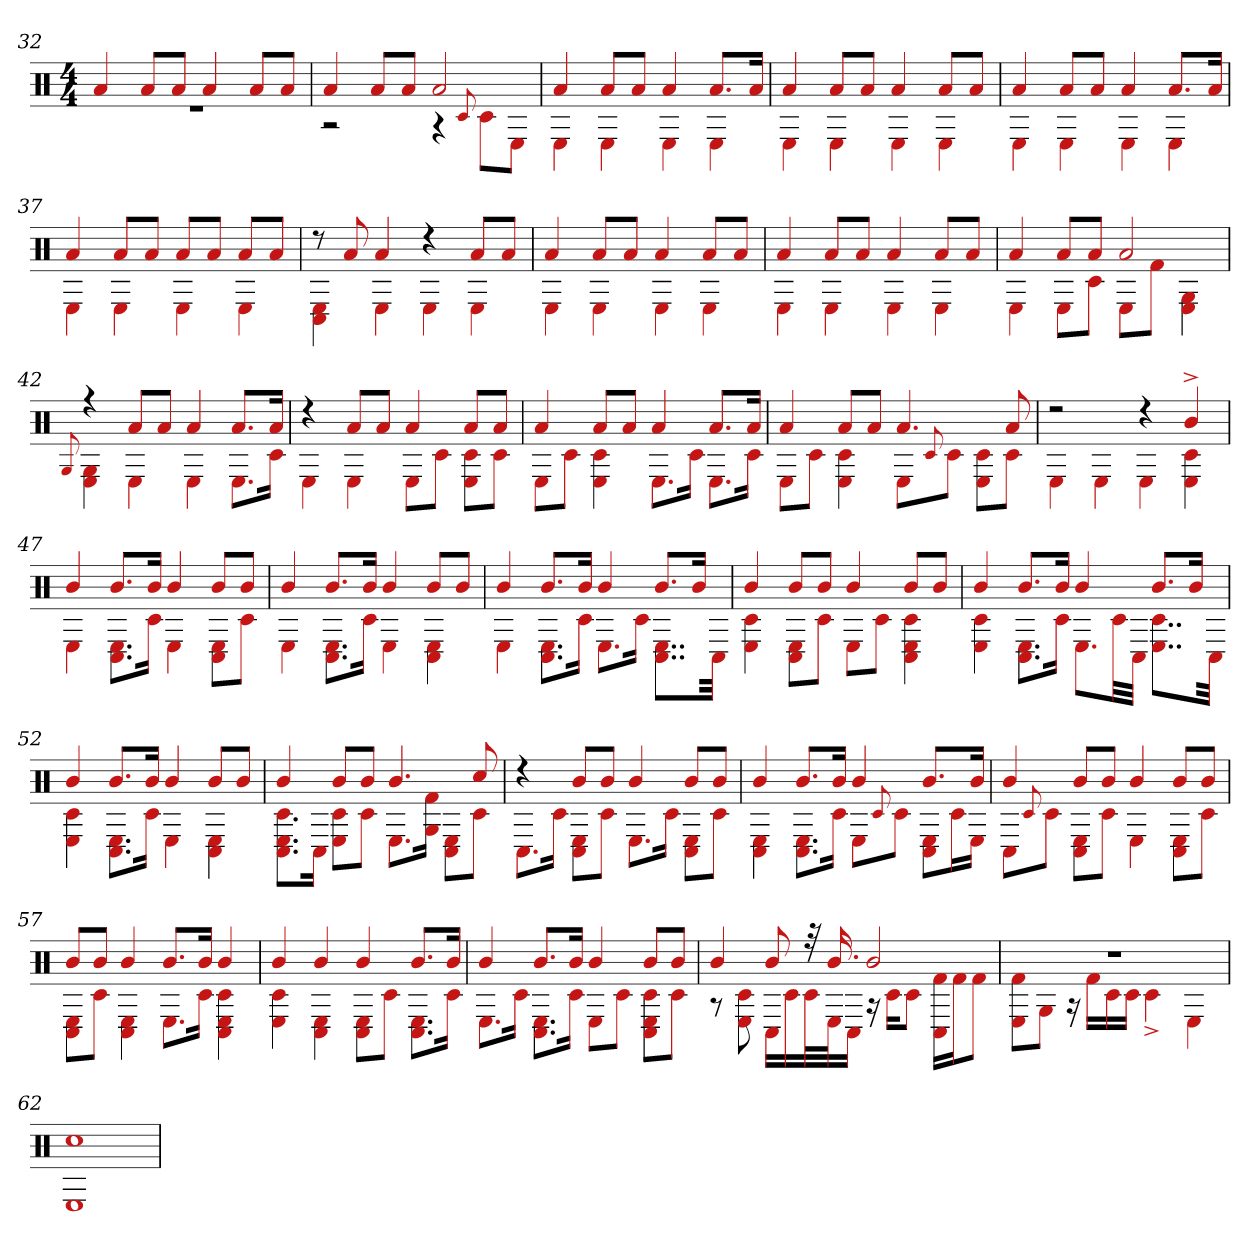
**kern
*part1
*staff1
*clefX
*k[]
*M4/4
=32
*^
4a	1r
8aL	.
8aJ	.
4a	.
8aL	.
8aJ	.
=33	=33
4a	2r
8aL	.
8aJ	.
2a	4r
.	8qqc#
.	8c#L
.	8EJ
=34	=34
4a	4E
8aL	4E
8aJ	.
4a	4E
8.aL	4E
16aJk	.
=35	=35
4a	4E
8aL	4E
8aJ	.
4a	4E
8aL	4E
8aJ	.
=36	=36
4a	4E
8aL	4E
8aJ	.
4a	4E
8.aL	4E
16aJk	.
=37	=37
4a	4E
8aL	4E
8aJ	.
8aL	4E
8aJ	.
8aL	4E
8aJ	.
=38	=38
8r	4C# 4E
8a	.
4a	4E
4r	4E
8aL	4E
8aJ	.
=39	=39
4a	4E
8aL	4E
8aJ	.
4a	4E
8aL	4E
8aJ	.
=40	=40
4a	4E
8aL	4E
8aJ	.
4a	4E
8aL	4E
8aJ	.
=41	=41
4a	4E
8aL	8EL
8aJ	8c#J
2a	8EL
.	8f#J
.	4E 4G
=42	=42
.	8qqG
4r	4G 4E
8aL	4E
8aJ	.
4a	4E
8.aL	8.EL
16aJk	16c#Jk
=43	=43
4r	4E
8aL	4E
8aJ	.
4a	8EL
.	8c#J
8aL	8E 8c#L
8aJ	8c#J
=44	=44
4a	8EL
.	8c#J
8aL	4c# 4E
8aJ	.
4a	8.EL
.	16c#Jk
8.aL	8.EL
16aJk	16c#Jk
=45	=45
4a	8EL
.	8c#J
8aL	4c# 4E
8aJ	.
4.a	8EL
.	8qqc#
.	8c#J
.	8c# 8EL
8a	8c#J
=46	=46
2r	4E
.	4E
4r	4E
4b^	4c# 4E
=47	=47
4b	4E
8.bL	8.E 8.C#L
16bJk	16c#Jk
4b	4E
8bL	8C# 8EL
8bJ	8c#J
=48	=48
4b	4E
8.bL	8.C# 8.EL
16bJk	16c#Jk
4b	4E
8bL	4C# 4E
8bJ	.
=49	=49
4b	4E
8.bL	8.C# 8.EL
16bJk	16c#Jk
4b	8.EL
.	16c#Jk
8.bL	8..C# 8..EL
16bJk	.
.	32C#Jkk
=50	=50
4b	4E 4c#
8bL	8C# 8EL
8bJ	8c#J
4b	8EL
.	8c#J
8bL	4C# 4c# 4E
8bJ	.
=51	=51
4b	4c# 4E
8.bL	8.C# 8.EL
16bJk	16c#Jk
4b	8.EL
.	32c#LL
.	32C#JJJ
8.bL	8..c# 8..EL
16bJk	.
.	32C#Jkk
=52	=52
4b	4E 4c#
8.bL	8.C# 8.EL
16bJk	16c#Jk
4b	4E
8bL	4C# 4E
8bJ	.
=53	=53
4b	8.C# 8.E 8.c#L
.	16C#Jk
8bL	8E 8c#L
8bJ	8c#J
4.b	8.EL
.	16f# 16GJk
.	8E 8C#L
8cc#	8c#J
=54	=54
4r	8.C#L
.	16c#Jk
8bL	8C# 8EL
8bJ	8c#J
4b	8.EL
.	16c#Jk
8bL	8C# 8EL
8bJ	8c#J
=55	=55
4b	4C# 4E
8.bL	8.C# 8.EL
16bJk	16c#Jk
4b	8EL
.	8qqc#
.	8c#J
8.bL	8C# 8EL
.	16c#L
16bJk	16EJJ
=56	=56
4b	8C#L
.	8qqc#
.	8c#J
8bL	8C# 8EL
8bJ	8c#J
4b	4E
8bL	8C# 8EL
8bJ	8c#J
=57	=57
8bL	8C# 8EL
8bJ	8c#J
4b	4C# 4E
8.bL	8.EL
16bJk	16c#Jk
4b	4c# 4C# 4E
=58	=58
4b	4c# 4E
4b	4C# 4E
4b	8C# 8EL
.	8c#J
8.bL	8.C# 8.EL
16bJk	16c#Jk
=59	=59
4b	8.EL
.	16c#Jk
8.bL	8.C# 8.EL
16bJk	16c#Jk
4b	8EL
.	8c#J
8bL	8c# 8C# 8EL
8bJ	8c#J
=60	=60
4b	8r
.	8c# 8E
8b	16C#LL
.	16c#
32r	32c#L
16.b	32EJ
.	16C#JJ
2b	16r
.	16c#KL
.	8c#J
.	16C# 16f#LL
.	16f#J
.	8f#J
=61	=61
1r	8f# 8EL
.	8GJ
.	16r
.	16f#LL
.	16c#
.	16c#JJ
.	4c#^
.	4E
=62	=62
1cc#	1E
*v	*v
=
*-
